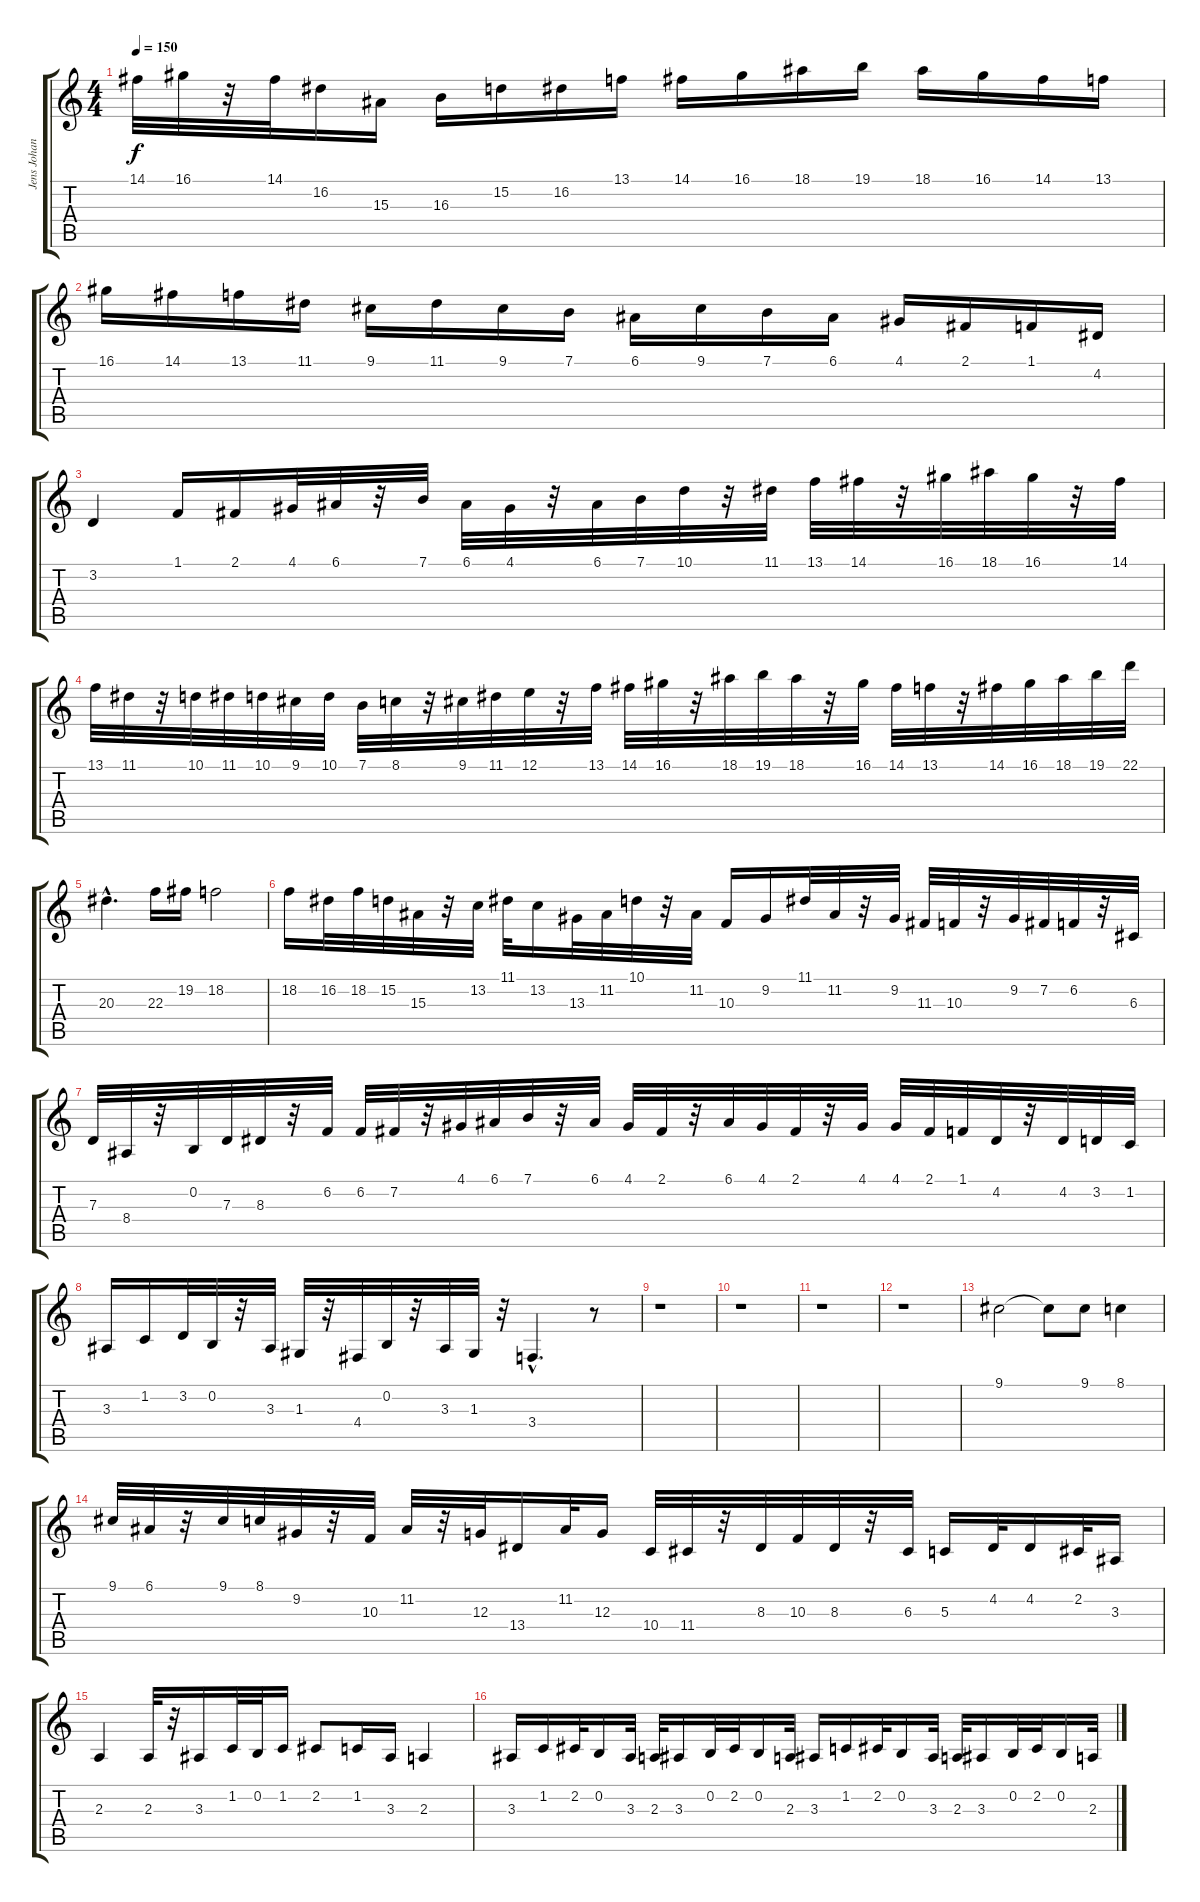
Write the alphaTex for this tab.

\track ("Jens Johansson" "Jens Johan") {instrument drawbarorgan}
\staff {score tabs}
\tuning (E4 B3 G3 D3 A2 E2) {hide}
\ts (4 4)
\tempo 150
\clef g2
\ks c
14.1.32{dy f} 16.1.32 r.32 14.1.32 16.2.16 15.3.16 16.3.16 15.2.16 16.2.16 13.1.16 14.1.16 16.1.16 18.1.16 19.1.16 18.1.16 16.1.16 14.1.16 13.1.16 |
16.1.16 14.1.16 13.1.16 11.1.16 9.1.16 11.1.16 9.1.16 7.1.16 6.1.16 9.1.16 7.1.16 6.1.16 4.1.16 2.1.16 1.1.16 4.2.16 |
3.2.4 1.1.16 2.1.16 4.1.32 6.1.32 r.32 7.1.32 6.1.32 4.1.32 r.32 6.1.32 7.1.32 10.1.32 r.32 11.1.32 13.1.32 14.1.32 r.32 16.1.32 18.1.32 16.1.32 r.32 14.1.32 |
13.1.32 11.1.32 r.32 10.1.32 11.1.32 10.1.32 9.1.32 10.1.32 7.1.32 8.1.32 r.32 9.1.32 11.1.32 12.1.32 r.32 13.1.32 14.1.32 16.1.32 r.32 18.1.32 19.1.32 18.1.32 r.32 16.1.32 14.1.32 13.1.32 r.32 14.1.32 16.1.32 18.1.32 19.1.32 22.1.32 |
20.3{hac}.4{d} 22.3.16 19.2.16 18.2.2 |
18.2.16 16.2.32 18.2.32 15.2.32 15.3.32 r.32 13.2.32 11.1.32 13.2.16 13.3.32 11.2.32 10.1.32 r.32 11.2.32 10.3.16 9.2.16 11.1.32 11.2.32 r.32 9.2.32 11.3.32 10.3.32 r.32 9.2.32 7.2.32 6.2.32 r.32 6.3.32 |
7.3.32 8.4.32 r.32 0.2.32 7.3.32 8.3.32 r.32 6.2.32 6.2.32 7.2.32 r.32 4.1.32 6.1.32 7.1.32 r.32 6.1.32 4.1.32 2.1.32 r.32 6.1.32 4.1.32 2.1.32 r.32 4.1.32 4.1.32 2.1.32 1.1.32 4.2.32 r.32 4.2.32 3.2.32 1.2.32 |
3.3.16 1.2.16 3.2.32 0.2.32 r.32 3.3.32 1.3.32 r.32 4.4.32 0.2.32 r.32 3.3.32 1.3.32 r.32 3.4{hac}.4{d} r.8 |
r.1 |
r.1 |
r.1 |
r.1 |
9.1.2 9.1{t}.8 9.1.8 8.1.4 |
9.1.32 6.1.32 r.32 9.1.32 8.1.32 9.2.32 r.32 10.3.32 11.2.32 r.32 12.3.32 13.4.16 11.2.32 12.3.16 10.4.32 11.4.32 r.32 8.3.32 10.3.32 8.3.32 r.32 6.3.32 5.3.16 4.2.32 4.2.16 2.2.32 3.3.16 |
2.3.4 2.3.32 r.32 3.3.16 1.2.32 0.2.32 1.2.16 2.2.8 1.2.16 3.3.16 2.3.4 |
3.3.16 1.2.16 2.2.32 0.2.16 3.3.32 2.3.32 3.3.16 0.2.32 2.2.32 0.2.16 2.3.32 3.3.16 1.2.16 2.2.32 0.2.16 3.3.32 2.3.32 3.3.16 0.2.32 2.2.32 0.2.16 2.3.32
